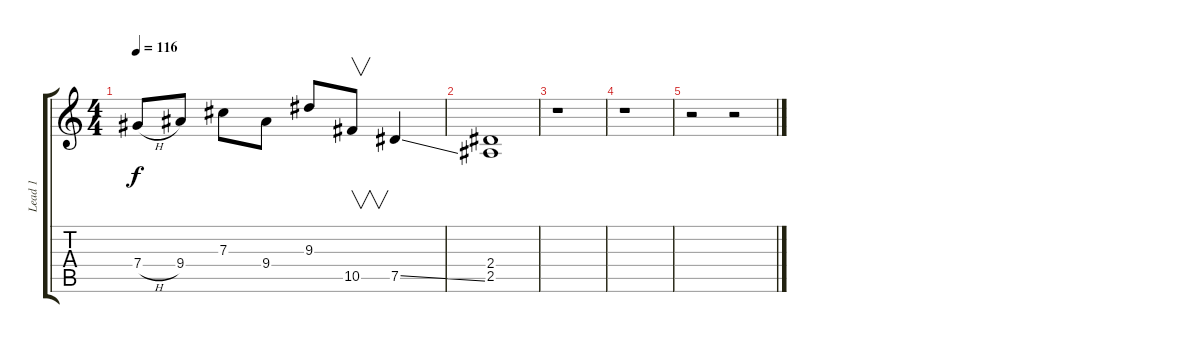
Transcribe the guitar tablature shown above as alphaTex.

\track ("Lead 1" "Lead 1") {instrument overdrivenguitar}
\staff {score tabs}
\tuning (Eb4 Bb3 Gb3 Db3 Ab2 Eb2) {hide}
\ts (4 4)
\tempo 116
\clef g2
\ks c
7.4{h}.8{dy f volume 0} 9.4.8 7.3.8 9.4.8 9.3.8 10.5.8{v} 7.5{ss}.4 |
(2.4 2.5).1 |
r.1 |
r.1 |
r.2 r.2{volume 16}
